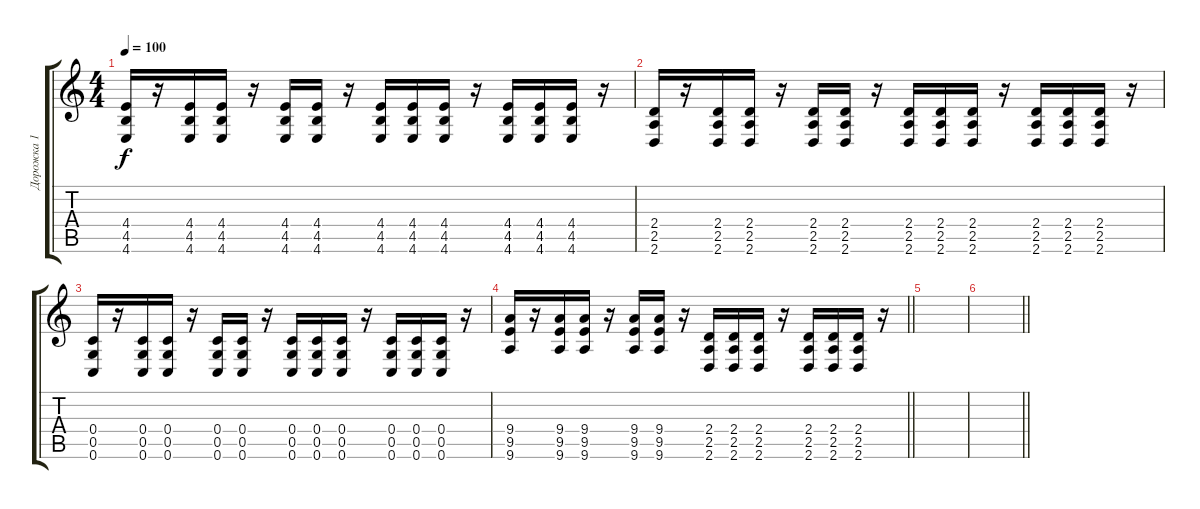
\track ("Дорожка 1" "Дорожка 1") {instrument distortionguitar}
\staff {score tabs}
\tuning (D4 A3 F3 C3 G2 C2) {hide}
\ts (4 4)
\tempo 100
\clef g2
\ks c
(4.4 4.5 4.6).16{dy f} r.16 (4.4 4.5 4.6).16 (4.4 4.5 4.6).16 r.16 (4.4 4.5 4.6).16 (4.4 4.5 4.6).16 r.16 (4.4 4.5 4.6).16 (4.4 4.5 4.6).16 (4.4 4.5 4.6).16 r.16 (4.4 4.5 4.6).16 (4.4 4.5 4.6).16 (4.4 4.5 4.6).16 r.16 |
(2.4 2.5 2.6).16 r.16 (2.4 2.5 2.6).16 (2.4 2.5 2.6).16 r.16 (2.4 2.5 2.6).16 (2.4 2.5 2.6).16 r.16 (2.4 2.5 2.6).16 (2.4 2.5 2.6).16 (2.4 2.5 2.6).16 r.16 (2.4 2.5 2.6).16 (2.4 2.5 2.6).16 (2.4 2.5 2.6).16 r.16 |
(0.4 0.5 0.6).16 r.16 (0.4 0.5 0.6).16 (0.4 0.5 0.6).16 r.16 (0.4 0.5 0.6).16 (0.4 0.5 0.6).16 r.16 (0.4 0.5 0.6).16 (0.4 0.5 0.6).16 (0.4 0.5 0.6).16 r.16 (0.4 0.5 0.6).16 (0.4 0.5 0.6).16 (0.4 0.5 0.6).16 r.16 |
\barLineRight lightlight
(9.4 9.5 9.6).16 r.16 (9.4 9.5 9.6).16 (9.4 9.5 9.6).16 r.16 (9.4 9.5 9.6).16 (9.4 9.5 9.6).16 r.16 (2.4 2.5 2.6).16 (2.4 2.5 2.6).16 (2.4 2.5 2.6).16 r.16 (2.4 2.5 2.6).16 (2.4 2.5 2.6).16 (2.4 2.5 2.6).16 r.16 |
|
\barLineRight lightlight
